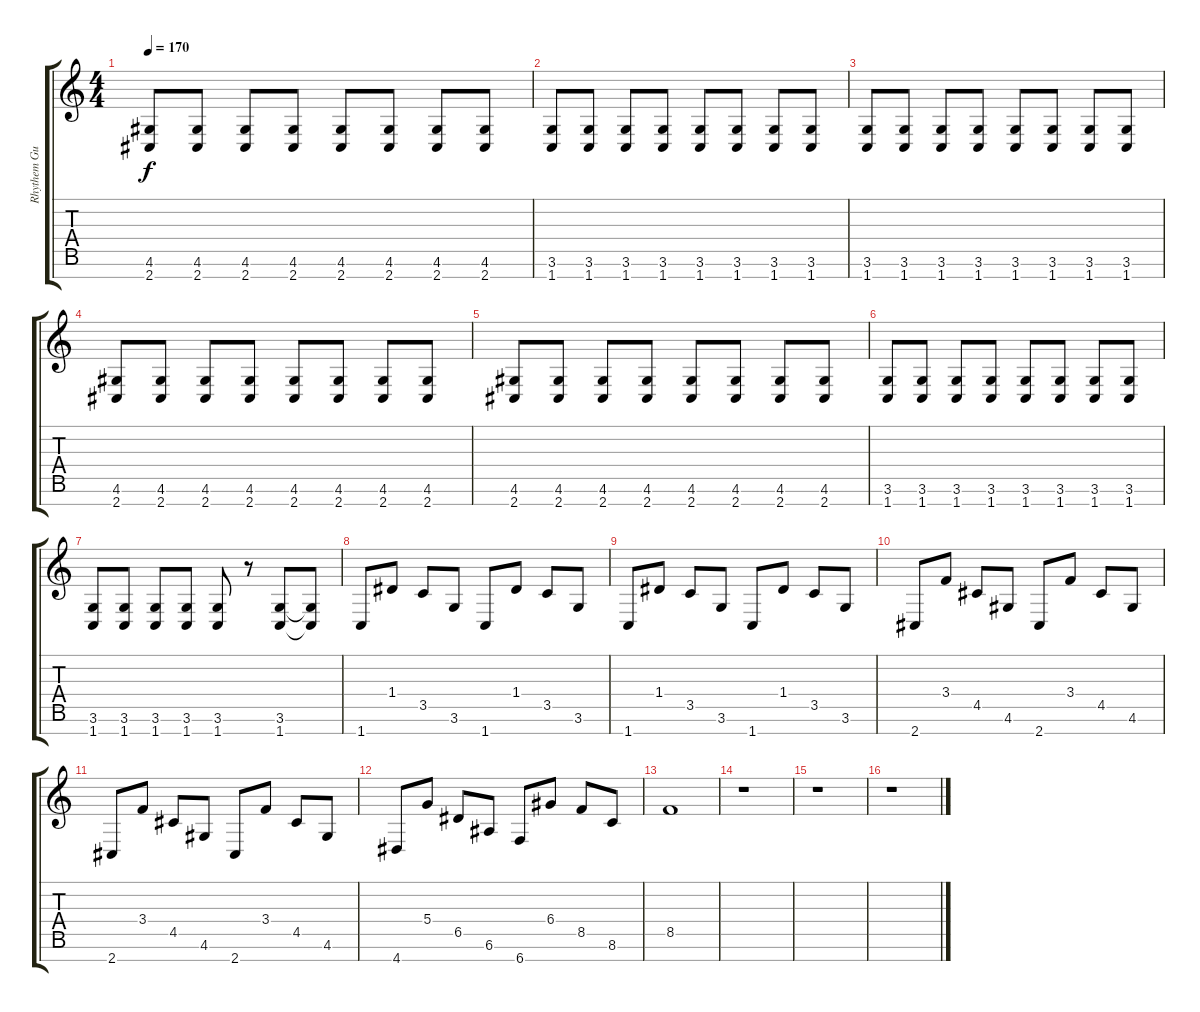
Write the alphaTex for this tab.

\track ("Rhythem Guit. 2" "Rhythem Gu") {instrument distortionguitar}
\staff {score tabs}
\tuning (E4 B3 G3 D3 A2 E2 B1) {hide}
\ts (4 4)
\tempo 170
\clef g2
\ks c
(4.6 2.7).8{dy f} (4.6 2.7).8 (4.6 2.7).8 (4.6 2.7).8 (4.6 2.7).8 (4.6 2.7).8 (4.6 2.7).8 (4.6 2.7).8 |
(3.6 1.7).8 (3.6 1.7).8 (3.6 1.7).8 (3.6 1.7).8 (3.6 1.7).8 (3.6 1.7).8 (3.6 1.7).8 (3.6 1.7).8 |
(3.6 1.7).8 (3.6 1.7).8 (3.6 1.7).8 (3.6 1.7).8 (3.6 1.7).8 (3.6 1.7).8 (3.6 1.7).8 (3.6 1.7).8 |
(4.6 2.7).8 (4.6 2.7).8 (4.6 2.7).8 (4.6 2.7).8 (4.6 2.7).8 (4.6 2.7).8 (4.6 2.7).8 (4.6 2.7).8 |
(4.6 2.7).8 (4.6 2.7).8 (4.6 2.7).8 (4.6 2.7).8 (4.6 2.7).8 (4.6 2.7).8 (4.6 2.7).8 (4.6 2.7).8 |
(3.6 1.7).8 (3.6 1.7).8 (3.6 1.7).8 (3.6 1.7).8 (3.6 1.7).8 (3.6 1.7).8 (3.6 1.7).8 (3.6 1.7).8 |
(3.6 1.7).8 (3.6 1.7).8 (3.6 1.7).8 (3.6 1.7).8 (3.6 1.7).8 r.8 (3.6 1.7).8 (3.6{t} 1.7{t}).8 |
1.7.8{instrument acousticguitarnylon} 1.4.8 3.5.8 3.6.8 1.7.8 1.4.8 3.5.8 3.6.8 |
1.7.8 1.4.8 3.5.8 3.6.8 1.7.8 1.4.8 3.5.8 3.6.8 |
2.7.8 3.4.8 4.5.8 4.6.8 2.7.8 3.4.8 4.5.8 4.6.8 |
2.7.8 3.4.8 4.5.8 4.6.8 2.7.8 3.4.8 4.5.8 4.6.8 |
4.7.8 5.4.8 6.5.8 6.6.8 6.7.8 6.4.8 8.5.8 8.6.8 |
8.5.1 |
r.1 |
r.1 |
r.1
